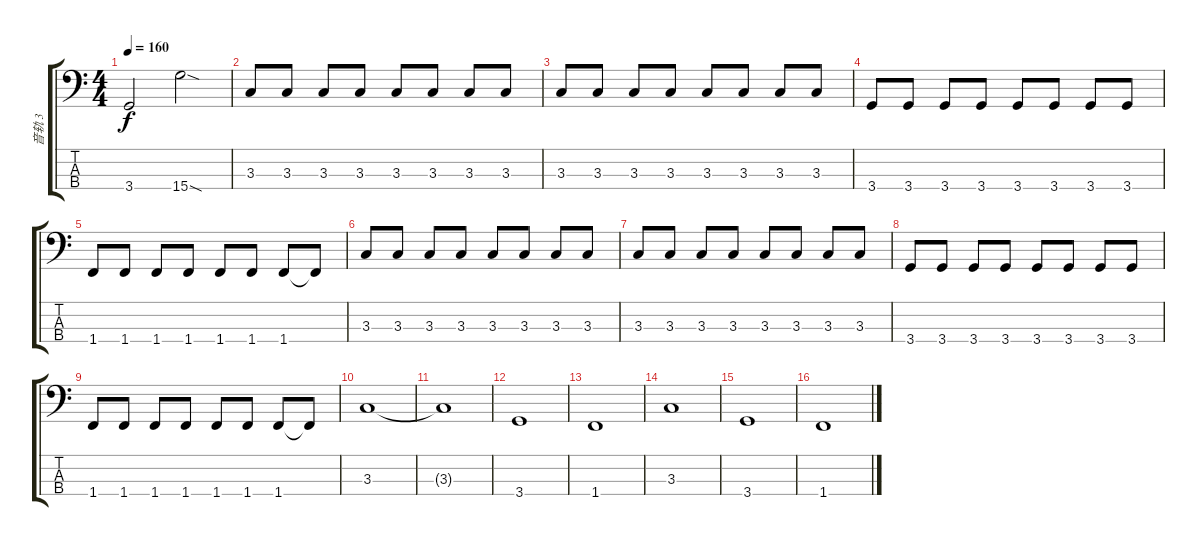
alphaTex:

\track ("音轨 3" "音轨 3") {instrument electricbasspick}
\staff {score tabs}
\tuning (G2 D2 A1 E1) {hide}
\ts (4 4)
\tempo 160
\clef f4
\ks c
3.4.2{dy f} 15.4{sod}.2 |
3.3.8 3.3.8 3.3.8 3.3.8 3.3.8 3.3.8 3.3.8 3.3.8 |
3.3.8 3.3.8 3.3.8 3.3.8 3.3.8 3.3.8 3.3.8 3.3.8 |
3.4.8 3.4.8 3.4.8 3.4.8 3.4.8 3.4.8 3.4.8 3.4.8 |
1.4.8 1.4.8 1.4.8 1.4.8 1.4.8 1.4.8 1.4.8 1.4{t}.8 |
3.3.8 3.3.8 3.3.8 3.3.8 3.3.8 3.3.8 3.3.8 3.3.8 |
3.3.8 3.3.8 3.3.8 3.3.8 3.3.8 3.3.8 3.3.8 3.3.8 |
3.4.8 3.4.8 3.4.8 3.4.8 3.4.8 3.4.8 3.4.8 3.4.8 |
1.4.8 1.4.8 1.4.8 1.4.8 1.4.8 1.4.8 1.4.8 1.4{t}.8 |
3.3.1 |
3.3{t}.1 |
3.4.1 |
1.4.1 |
3.3.1 |
3.4.1 |
1.4.1
